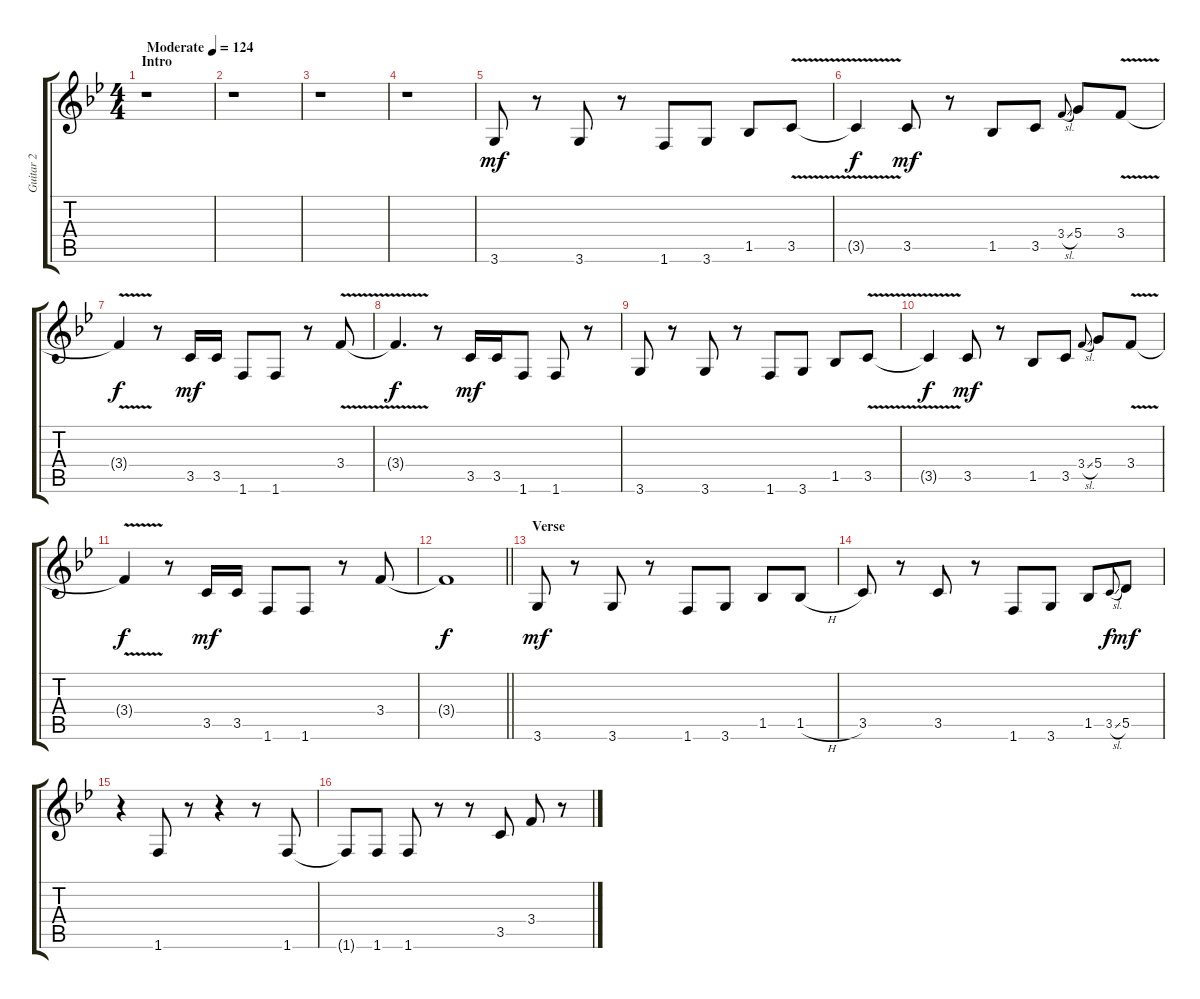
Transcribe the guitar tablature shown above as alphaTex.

\track ("Guitar 2" "Guitar 2") {instrument electricguitarclean}
\staff {score tabs}
\tuning (E4 B3 G3 D3 A2 E2) {hide}
\ts (4 4)
\section ("" "Intro")
\tempo (124 "Moderate")
\clef g2
\ks gminor
r.1{dy mf instrument electricguitarclean} |
r.1 |
r.1 |
r.1 |
3.6.8 r.8 3.6.8 r.8 1.6.8 3.6.8 1.5.8 3.5{v}.8 |
3.5{t}.4{dy f} 3.5.8{dy mf} r.8 1.5.8 3.5.8 3.4{sl}.8{gr onbeat} 5.4.8 3.4{v}.8 |
3.4{t}.4{dy f} r.8 3.5.16{dy mf} 3.5.16 1.6.8 1.6.8 r.8 3.4{v}.8 |
3.4{t}.4{d dy f} r.8 3.5.16{dy mf} 3.5.16 1.6.8 1.6.8 r.8 |
3.6.8 r.8 3.6.8 r.8 1.6.8 3.6.8 1.5.8 3.5{v}.8 |
3.5{t}.4{dy f} 3.5.8{dy mf} r.8 1.5.8 3.5.8 3.4{sl}.8{gr onbeat} 5.4.8 3.4{v}.8 |
3.4{t}.4{dy f} r.8 3.5.16{dy mf} 3.5.16 1.6.8 1.6.8 r.8 3.4.8 |
\barLineRight lightlight
3.4{t}.1{dy f} |
\section ("" "Verse")
3.6.8{dy mf} r.8 3.6.8 r.8 1.6.8 3.6.8 1.5.8 1.5{h}.8 |
3.5.8 r.8 3.5.8 r.8 1.6.8 3.6.8 1.5.8 3.5{sl}.8{gr onbeat dy f} 5.5.8{dy mf} |
r.4 1.6.8 r.8 r.4 r.8 1.6.8 |
1.6{t}.8 1.6.8 1.6.8 r.8 r.8 3.5.8 3.4.8 r.8
